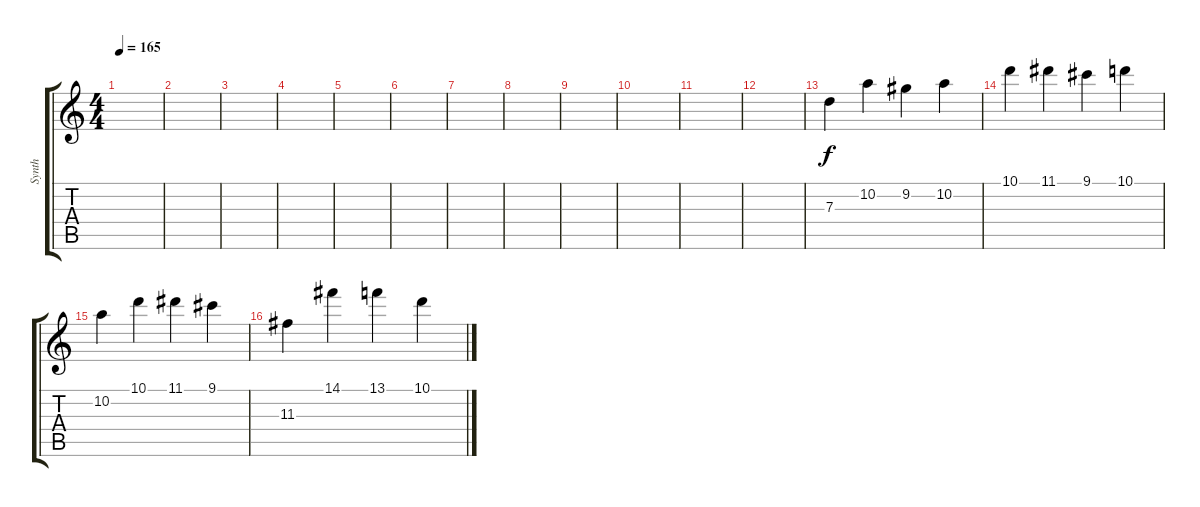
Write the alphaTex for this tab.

\track ("Synth" "Synth") {instrument musicbox}
\staff {score tabs}
\tuning (E5 B4 G4 D4 A3 D3) {hide}
\ts (4 4)
\tempo 165
\clef g2
\ks c
|
|
|
|
|
|
|
|
|
|
|
|
7.3.4 10.2.4 9.2.4 10.2.4 |
10.1.4 11.1.4 9.1.4 10.1.4 |
10.2.4 10.1.4 11.1.4 9.1.4 |
11.3.4 14.1.4 13.1.4 10.1.4
